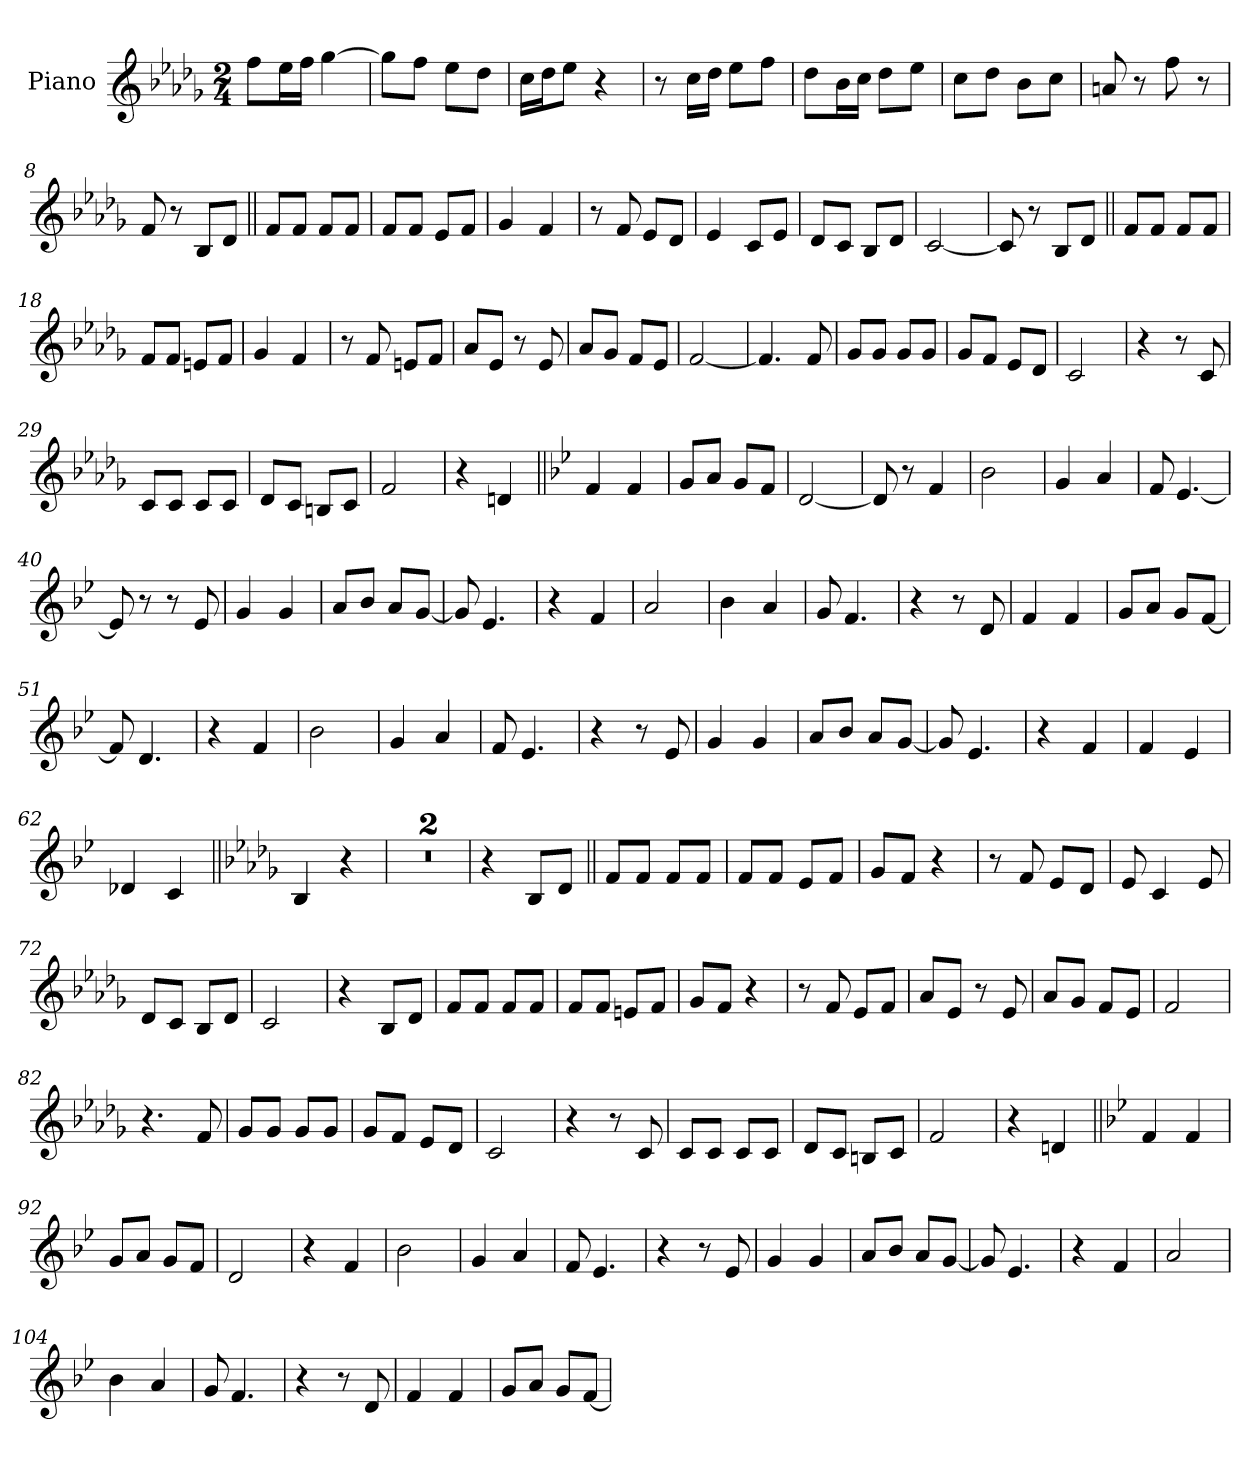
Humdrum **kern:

**kern
*part1
*staff1
*I"Piano
*I'Pno.
*clefG2
*k[b-e-a-d-g-]
*M2/4
=1
8ff!L
16ee-!L
16ff!JJ
[4gg-!
=2
8gg-!L]
8ff!J
8ee-!L
8dd-!J
=3
16cc!LL
16dd-!J
8ee-!J
4r
=4
8r
16cc!LL
16dd-!JJ
8ee-!L
8ff!J
=5
8dd-!L
16b-!L
16cc!JJ
8dd-!L
8ee-!J
=6
8cc!L
8dd-!J
8b-!L
8cc!J
=7
8an!
8r
8ff!
8r
=8
8f!
8r
8B-L
8d-J
=9||
8fL
8fJ
8fL
8fJ
=10
8fL
8fJ
8e-L
8fJ
=11
4g-
4f
=12
8r
8f
8e-L
8d-J
=13
4e-
8cL
8e-J
=14
8d-L
8cJ
8B-L
8d-J
=15
[2c
=16
8c]
8r
8B-L
8d-J
=17||
8fL
8fJ
8fL
8fJ
=18
8fL
8fJ
8enL
8fJ
=19
4g-
4f
=20
8r
8f
8enL
8fJ
=21
8a-L
8e-J
8r
8e-
=22
8a-L
8g-J
8fL
8e-J
=23
[2f
=24
4.f]
8f
=25
8g-L
8g-J
8g-L
8g-J
=26
8g-L
8fJ
8e-L
8d-J
=27
2c
=28
4r
8r
8c
=29
8cL
8cJ
8cL
8cJ
=30
8d-L
8cJ
8BnL
8cJ
=31
2f
=32
4r
4dn
=33||
*k[b-e-]
4f
4f
=34
8gL
8aJ
8gL
8fJ
=35
[2d
=36
8d]
8r
4f
=37
2b-
=38
4g
4a
=39
8f
[4.e-
=40
8e-]
8r
8r
8e-
=41
4g
4g
=42
8aL
8b-J
8aL
[8gJ
=43
8g]
4.e-
=44
4r
4f
=45
2a
=46
4b-
4a
=47
8g
4.f
=48
4r
8r
8d
=49
4f
4f
=50
8gL
8aJ
8gL
[8fJ
=51
8f]
4.d
=52
4r
4f
=53
2b-
=54
4g
4a
=55
8f
4.e-
=56
4r
8r
8e-
=57
4g
4g
=58
8aL
8b-J
8aL
[8gJ
=59
8g]
4.e-
=60
4r
4f
=61
4f
4e-
=62
4d-X
4c
=63||
*k[b-e-a-d-g-]
4B-
4r
=64
2r
=65
2r
=66
4r
8B-L
8d-J
=67||
8fL
8fJ
8fL
8fJ
=68
8fL
8fJ
8e-L
8fJ
=69
8g-L
8fJ
4r
=70
8r
8f
8e-L
8d-J
=71
8e-
4c
8e-
=72
8d-L
8cJ
8B-L
8d-J
=73
2c
=74
4r
8B-L
8d-J
=75
8fL
8fJ
8fL
8fJ
=76
8fL
8fJ
8enL
8fJ
=77
8g-L
8fJ
4r
=78
8r
8f
8e-L
8fJ
=79
8a-L
8e-J
8r
8e-
=80
8a-L
8g-J
8fL
8e-J
=81
2f
=82
4.r
8f
=83
8g-L
8g-J
8g-L
8g-J
=84
8g-L
8fJ
8e-L
8d-J
=85
2c
=86
4r
8r
8c
=87
8cL
8cJ
8cL
8cJ
=88
8d-L
8cJ
8BnL
8cJ
=89
2f
=90
4r
4dn
=91||
*k[b-e-]
4f
4f
=92
8gL
8aJ
8gL
8fJ
=93
2d
=94
4r
4f
=95
2b-
=96
4g
4a
=97
8f
4.e-
=98
4r
8r
8e-
=99
4g
4g
=100
8aL
8b-J
8aL
[8gJ
=101
8g]
4.e-
=102
4r
4f
=103
2a
=104
4b-
4a
=105
8g
4.f
=106
4r
8r
8d
=107
4f
4f
=108
8gL
8aJ
8gL
[8fJ
=
*-
